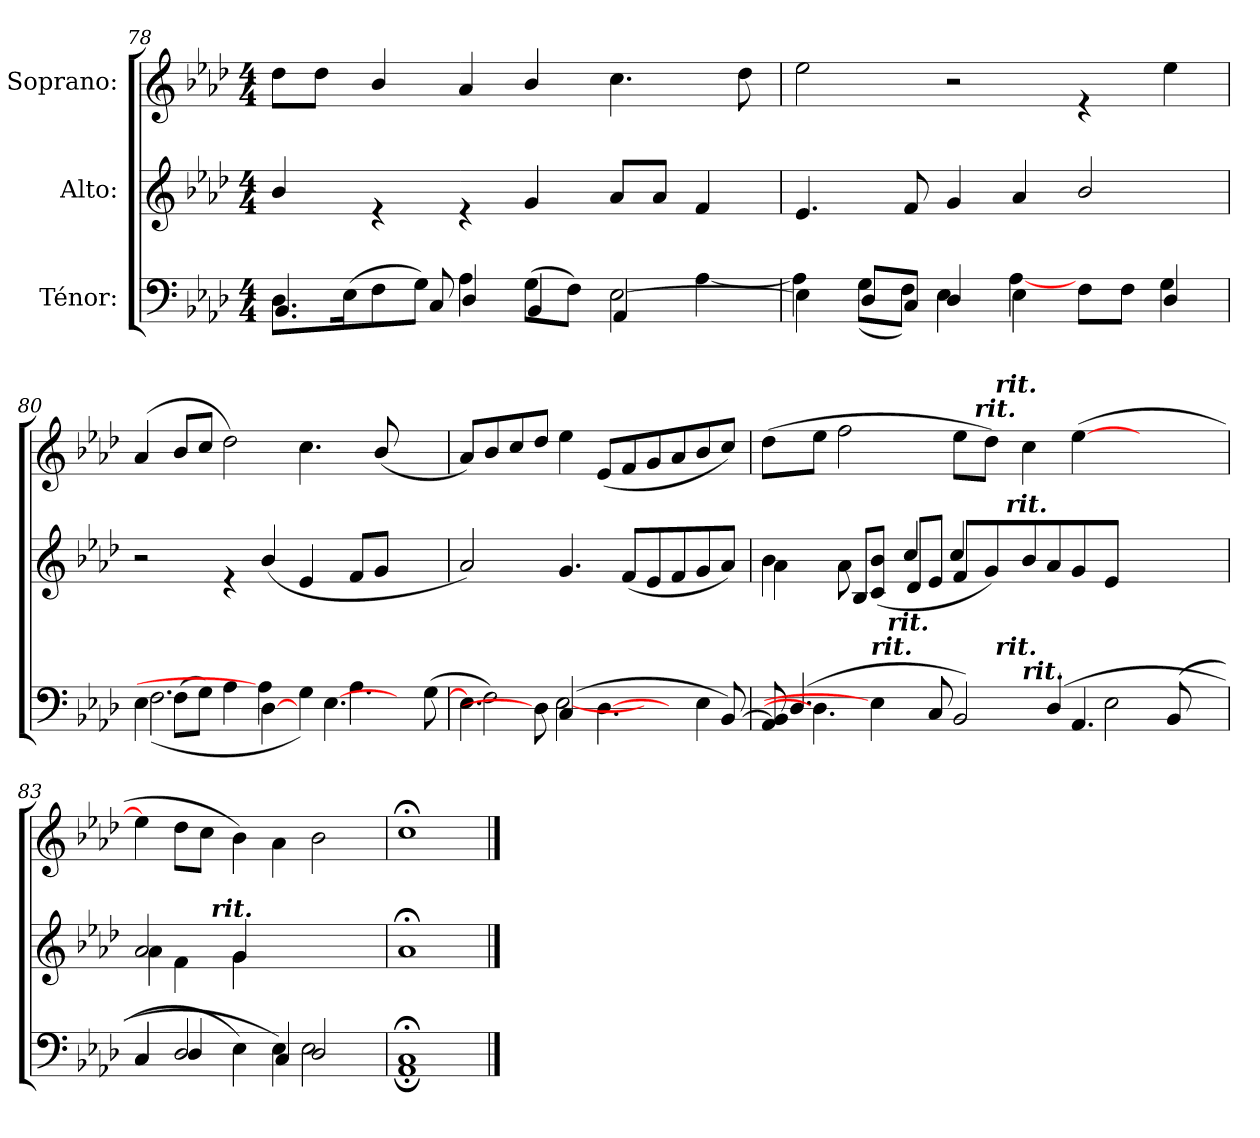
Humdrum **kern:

**kern	**kern	**kern
*part3	*part2	*part1
*staff3	*staff2	*staff1
*I"Ténor:	*I"Alto:	*I"Soprano:
!!LO:LB:g=z
*clefF4	*clefG2	*clefG2
*k[b-e-a-d-]	*k[b-e-a-d-]	*k[b-e-a-d-]
*A-:	*A-:	*A-:
*M4/4	*M4/4	*M4/4
=78	=78	=78
*^	*	*
8.D-\L	4.BB-/	4b-/	8dd-\L
.	.	.	8dd-\J
(>16E-\k	.	.	.
8F\	.	4re	4b-/
8G\J)	8C/	.	.
4A-\	4D-/	4re	4a-/
(>8G\L	4BB-/	4g/	4b-/
8F\J)	.	.	.
[>2E-\	4AA-/	8a-/L	4.cc\
.	.	8a-/J	.
.	[>4A-\	4f/	.
.	.	.	8dd-\
=79	=79	=79	=79
4E-\]	4A-\]	4.e-/	2ee-\
8D-/L	(>8G\L	.	.
8C/J	8F\J)	8f/	.
4D-/	4E-\	4g/	2r
4E-\	[4A-\	4a-/	.
8F\L	4ryy	2b-/	4re
8F\J	.	.	.
4D-/	4G\	.	4ee-\
!!LO:PB:g=z
=80	=80	=80	=80
4E-\	(>2.F\	2r	(<4a-/
(>8F\L	.	.	8b-/L
8G\J)	.	.	8cc/J
4A-\	.	4re	2dd-\)
[4D-\	4A-\]	(<4b-/	.
8ryy	4G\)	4e-/	4.cc\
[>4.E-\	.	.	.
.	4.A-\	8f/L	.
.	.	8g/J	(<8b-/
4ryy	.	4ryy	4ryy
.	(>8G\	.	.
=81	=81	=81	=81
4.E-\]	2F\)	2a-/)	8a-/L)
.	.	.	8b-/
.	.	.	8cc/
8D-\]	.	.	8dd-/J
(<4C/	[2E-\	4.g/	4ee-\
[4.D-\	.	.	(<8e-/L
.	.	(<8f/L	8f/
.	4ryy	8e-/	8g/
4ryy	.	8f/	8a-/
.	4E-\	8g/	8b-/
[<8BB-/)	.	8a-/J)	8cc/J)
!!LO:LB:g=z
=82	=82	=82	=82
*^	*	*^	*^
*	*	*^	*	*^	*	*^
8AA-/ 8BB-/]	(<4.D-/	4..ryy	2ryy	4b-\	4a-\	2ryy	(>8dd-\L	2ryy	2ryy
4.D-\]	.	.	.	.	.	.	8ee-\J	.	.
.	.	.	.	8a-\	8B-/L	.	2ff\	.	.
!	!LO:TX:a:Bi:t=rit.	!	!	!	!	!	!	!	!
.	4E-\]	.	.	2ryy	(<8c/ 8b-/J	.	.	.	.
!	!	!LO:TX:a:Bi:t=rit.	!	!	!	!	!	!	!
.	.	1ryy	.	.	.	.	.	.	.
2ryy	.	.	4ryy	.	4cc/	8d-/L	.	4ryy	4ryy
.	8C/	.	.	.	.	8e-/J	.	.	.
.	2BB-/)	.	8ryy	.	8f/L	4cc/	8ee-\L	16.ryy	8ryy
!	!	!	!	!	!	!	!	!LO:TX:a:Bi:t=rit.	!
.	.	.	.	.	.	.	.	1ryy	.
.	.	.	32ryy	16ryy	8g/)	.	8dd-\J)	.	32ryy
!	!	!	!	!	!	!	!	!	!LO:TX:a:Bi:t=rit.
!	!	!	!LO:TX:a:Bi:t=rit.	!	!	!	!	!	!
.	.	.	2ryy	.	.	.	.	.	2ryy
!	!	!	!	!LO:TX:a:Bi:t=rit.	!	!	!	!	!
.	.	.	.	4.ryy	.	.	.	.	.
!LO:TX:a:Bi:t=rit.	!	!	!	!	!	!	!	!	!
8ryy	.	.	.	.	8b-/	4.ryy	4cc\	.	.
(<4D-/	.	.	.	.	8a-/	.	.	.	.
.	4.AA-/	.	.	.	8g/	.	(>[>4ee-\	.	.
.	.	.	.	2ryy	.	.	.	.	.
2E-\	.	.	.	.	8e-/J	2ryy	.	.	.
.	.	.	4...ryy	.	.	.	.	.	4...ryy
.	.	4..ryy	.	.	.	.	.	.	.
.	.	.	.	.	4.ryy	.	4.ryy	.	.
.	(<8BB-/	.	.	.	.	.	.	.	.
.	8ryy	.	.	.	.	.	.	.	.
.	.	.	.	16ryy	.	.	.	.	.
.	.	.	.	.	.	.	.	32ryy	.
*	*v	*v	*v	*	*	*	*v	*v	*v
=83	=83	=83	=83	=83	=83
4C/	4C/	2a-/	4a-\	4ryy	4ee-\]
2D-/	4D-/	.	4f\	8ryy	8dd-\L
.	.	.	.	32ryy	8cc\J
!	!	!	!	!LO:TX:a:Bi:t=rit.	!
.	.	.	.	1ryy	.
.	4E-\)	4g/	4g\	.	4b-\)
4E-\)	4C/	2.ryy	2.ryy	.	4a-\
2D-/	2E-\	.	.	.	2b-\
.	.	.	.	16.ryy	.
*	*	*v	*v	*v	*
=84	=84	=84	=84
1C;<	1AA-;	1a-;	1cc;<
*v	*v	*	*
==	==	==
*-	*-	*-
